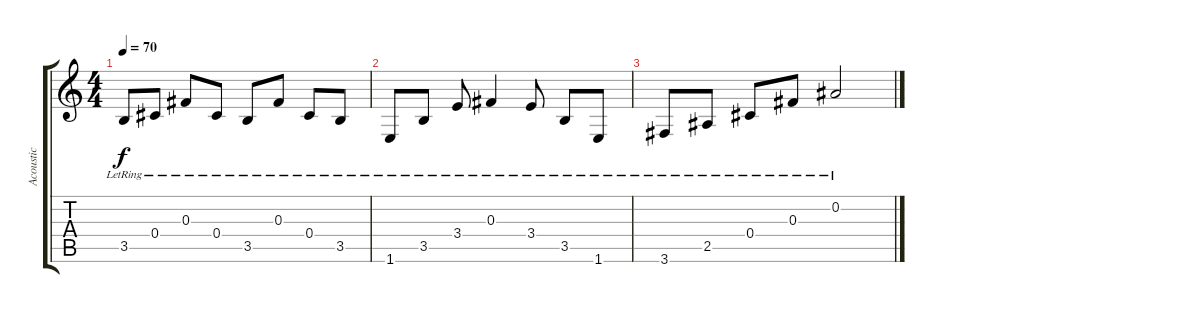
\track ("Acoustic" "Acoustic") {instrument acousticguitarsteel}
\staff {score tabs}
\tuning (Eb4 Bb3 Gb3 Db3 Ab2 Eb2) {hide}
\ts (4 4)
\tempo 70
\clef g2
\ks c
3.5{lr}.8{dy f} 0.4{lr}.8 0.3{lr}.8 0.4{lr}.8 3.5{lr}.8 0.3{lr}.8 0.4{lr}.8 3.5{lr}.8 |
1.6{lr}.8 3.5{lr}.8 3.4{lr}.8 0.3{lr}.4 3.4{lr}.8 3.5{lr}.8 1.6{lr}.8 |
3.6{lr}.8 2.5{lr}.8 0.4{lr}.8 0.3{lr}.8 0.2{lr}.2
